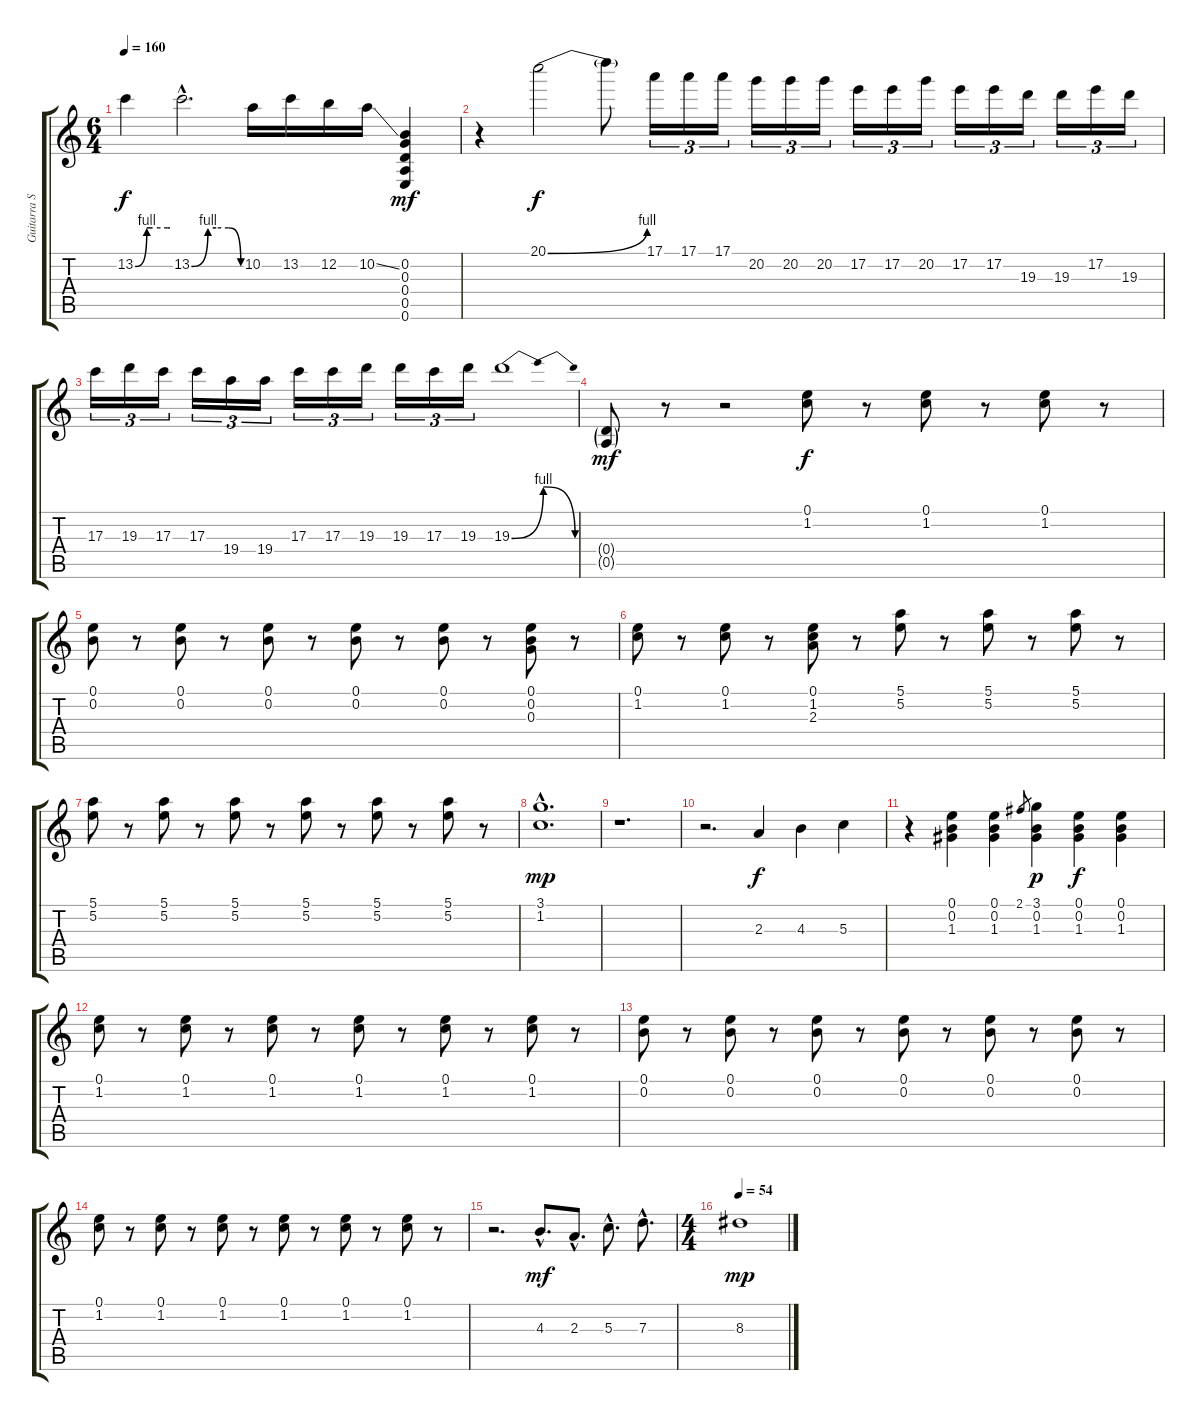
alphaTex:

\track ("Guitarra Solo" "Guitarra S") {instrument overdrivenguitar}
\staff {score tabs}
\tuning (E4 B3 G3 D3 A2 E2) {hide}
\ts (6 4)
\tempo 160
\clef g2
\ks c
13.2{be (custom 0 0 20 4 30 4 56 4 60 4)}.4{dy f} 13.2{be (custom 0 0 20 4 30 4 45 4 60 0) hac}.2{d} 10.2.16 13.2.16 12.2.16 10.2{ss}.16 (0.2 0.3 0.4 0.5 0.6).4{dy mf} |
r.4 20.1{be (bend 0 0 60 4)}.2{dy f} 20.1{t}.8 17.1.16{tu (3 2)} 17.1.16{tu (3 2)} 17.1.16{tu (3 2)} 20.2.16{tu (3 2)} 20.2.16{tu (3 2)} 20.2.16{tu (3 2)} 17.2.16{tu (3 2)} 17.2.16{tu (3 2)} 20.2.16{tu (3 2)} 17.2.16{tu (3 2)} 17.2.16{tu (3 2)} 19.3.16{tu (3 2)} 19.3.16{tu (3 2)} 17.2.16{tu (3 2)} 19.3.16{tu (3 2)} |
17.3.16{tu (3 2)} 19.3.16{tu (3 2)} 17.3.16{tu (3 2)} 17.3.16{tu (3 2)} 19.4.16{tu (3 2)} 19.4.16{tu (3 2)} 17.3.16{tu (3 2)} 17.3.16{tu (3 2)} 19.3.16{tu (3 2)} 19.3.16{tu (3 2)} 17.3.16{tu (3 2)} 19.3.16{tu (3 2)} 19.3{be (bendrelease 0 0 30 4 57 4 60 0)}.1 |
(0.4{g} 0.5{g}).8{dy mf} r.8 r.2 (0.1 1.2).8{dy f volume 7} r.8 (0.1 1.2).8 r.8 (0.1 1.2).8 r.8 |
(0.1 0.2).8 r.8 (0.1 0.2).8 r.8 (0.1 0.2).8 r.8 (0.1 0.2).8 r.8 (0.1 0.2).8 r.8 (0.1 0.2 0.3).8 r.8 |
(0.1 1.2).8 r.8 (0.1 1.2).8 r.8 (0.1 1.2 2.3).8 r.8 (5.1 5.2).8 r.8 (5.1 5.2).8 r.8 (5.1 5.2).8 r.8 |
(5.1 5.2).8 r.8 (5.1 5.2).8 r.8 (5.1 5.2).8 r.8 (5.1 5.2).8 r.8 (5.1 5.2).8 r.8 (5.1 5.2).8 r.8 |
(3.1{hac} 1.2{hac}).1{d dy mp} |
r.1{d} |
r.2{d volume 13} 2.3.4{dy f} 4.3.4 5.3.4 |
r.4 (0.1 0.2 1.3).4 (0.1 0.2 1.3).4 2.1.8{gr} (3.1 0.2 1.3).4{dy p} (0.1 0.2 1.3).4{dy f} (0.1 0.2 1.3).4 |
(0.1 1.2).8{volume 7} r.8 (0.1 1.2).8 r.8 (0.1 1.2).8 r.8 (0.1 1.2).8 r.8 (0.1 1.2).8 r.8 (0.1 1.2).8 r.8 |
(0.1 0.2).8 r.8 (0.1 0.2).8 r.8 (0.1 0.2).8 r.8 (0.1 0.2).8 r.8 (0.1 0.2).8 r.8 (0.1 0.2).8 r.8 |
(0.1 1.2).8 r.8 (0.1 1.2).8 r.8 (0.1 1.2).8 r.8 (0.1 1.2).8 r.8 (0.1 1.2).8 r.8 (0.1 1.2).8 r.8 |
r.2{d} 4.3{hac}.8{d dy mf volume 16} 2.3{hac}.8{d} 5.3{hac}.8{d} 7.3{hac}.8{d} |
\ts (4 4)
\tempo 54
8.3.1{dy mp}
